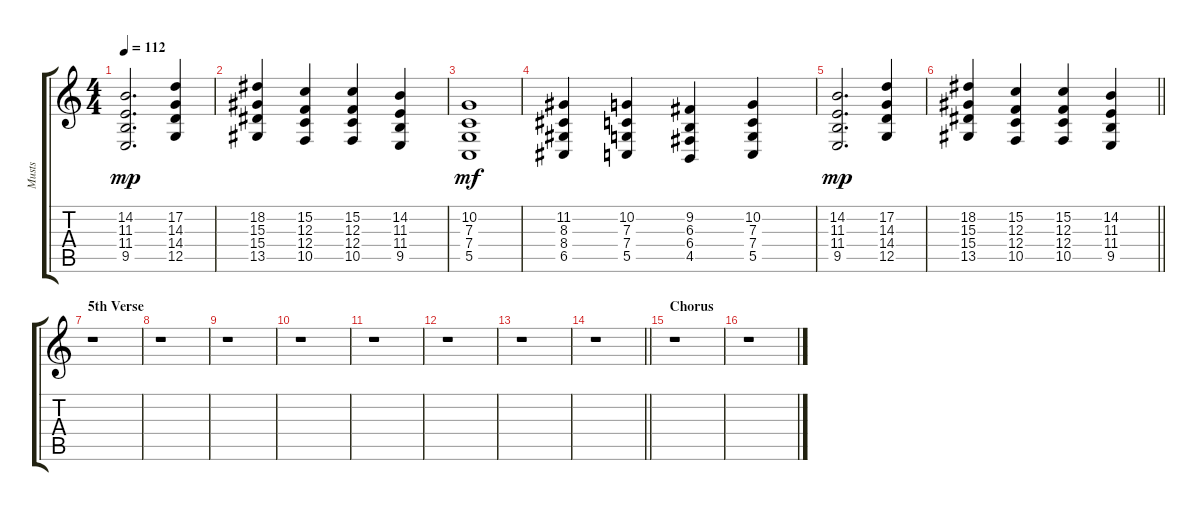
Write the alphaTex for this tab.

\track ("Musts" "Musts") {instrument choiraahs}
\staff {score tabs}
\tuning (D4 A3 F3 C3 G2 D2) {hide}
\ts (4 4)
\tempo 112
\clef g2
\ks c
(14.2 11.3 11.4 9.5).2{d dy mp} (17.2 14.3 14.4 12.5).4 |
(18.2 15.3 15.4 13.5).4 (15.2 12.3 12.4 10.5).4 (15.2 12.3 12.4 10.5).4 (14.2 11.3 11.4 9.5).4 |
(10.2 7.3 7.4 5.5).1{dy mf} |
(11.2 8.3 8.4 6.5).4 (10.2 7.3 7.4 5.5).4 (9.2 6.3 6.4 4.5).4 (10.2 7.3 7.4 5.5).4 |
(14.2 11.3 11.4 9.5).2{d dy mp} (17.2 14.3 14.4 12.5).4 |
\barLineRight lightlight
(18.2 15.3 15.4 13.5).4 (15.2 12.3 12.4 10.5).4 (15.2 12.3 12.4 10.5).4 (14.2 11.3 11.4 9.5).4 |
\section ("" "5th Verse")
r.1 |
r.1 |
r.1 |
r.1 |
r.1 |
r.1 |
r.1 |
\barLineRight lightlight
r.1 |
\section ("" "Chorus")
r.1 |
r.1
